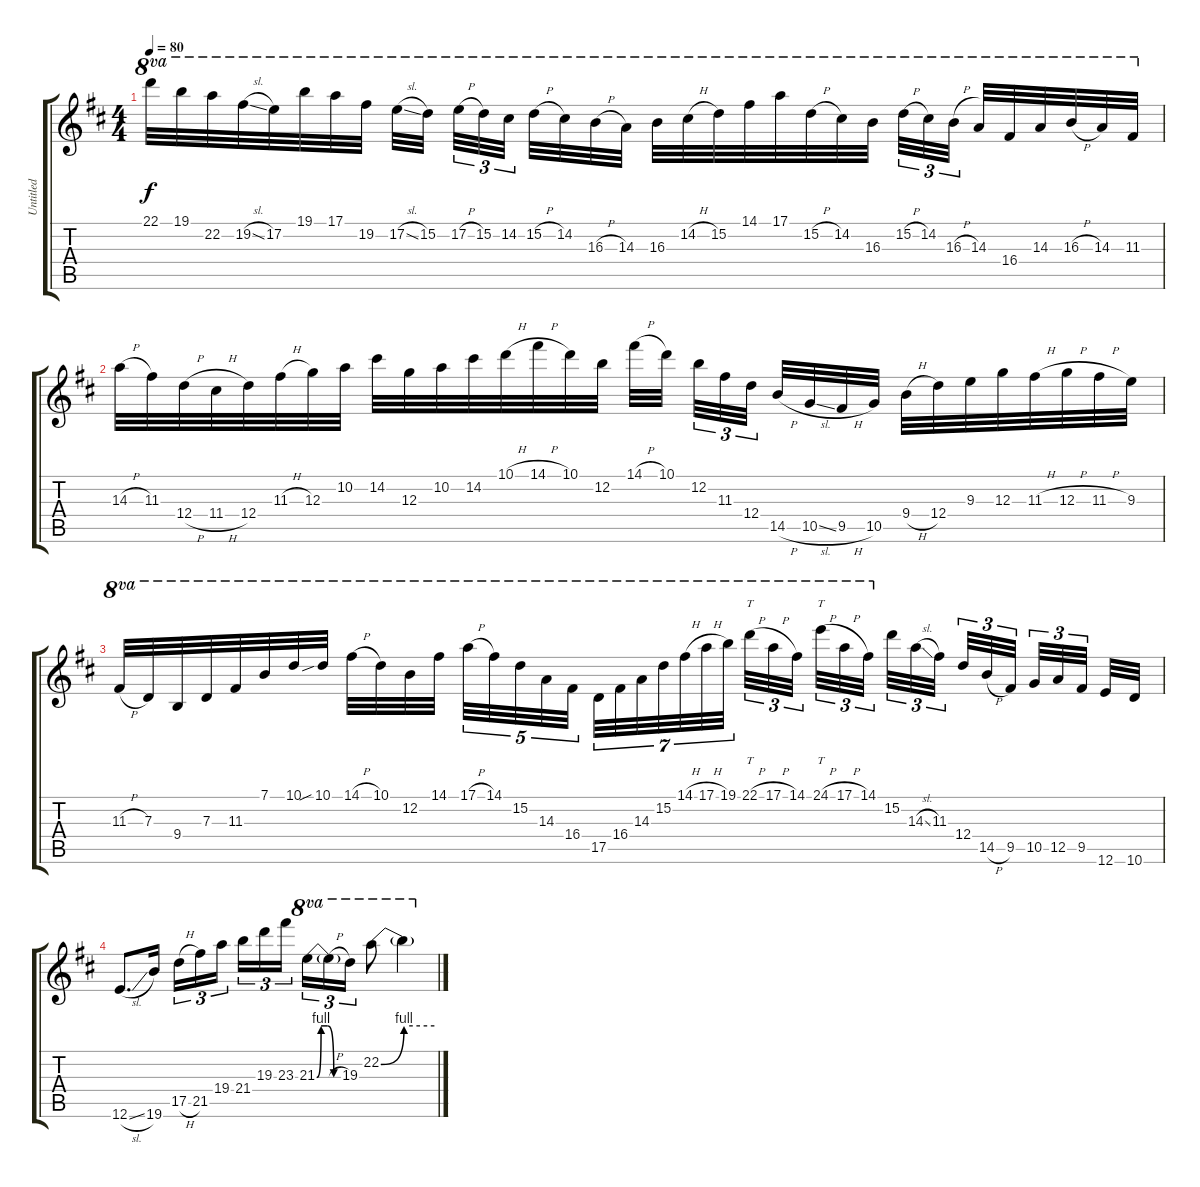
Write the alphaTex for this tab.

\track ("Untitled" "Untitled") {instrument overdrivenguitar}
\staff {score tabs}
\tuning (E4 B3 G3 D3 A2 E2) {hide}
\ts (4 4)
\tempo 80
\clef g2
\ks d
22.1.32{ot 8va dy f} 19.1.32{ot 8va} 22.2.32{ot 8va} 19.2{sl}.32{ot 8va} 17.2.32{ot 8va} 19.1.32{ot 8va} 17.1.32{ot 8va} 19.2.32{ot 8va} 17.2{sl}.32{ot 8va} 15.2.32{ot 8va beam splitsecondary} 17.2{h}.32{tu (3 2) ot 8va} 15.2.32{tu (3 2) ot 8va} 14.2.32{tu (3 2) ot 8va beam splitsecondary} 15.2{h}.32{ot 8va} 14.2.32{ot 8va} 16.3{h}.32{ot 8va} 14.3.32{ot 8va} 16.3.32{ot 8va} 14.2{h}.32{ot 8va} 15.2.32{ot 8va} 14.1.32{ot 8va} 17.1.32{ot 8va} 15.2{h}.32{ot 8va} 14.2.32{ot 8va} 16.3.32{ot 8va} 15.2{h}.32{tu (3 2) ot 8va} 14.2.32{tu (3 2) ot 8va} 16.3{h}.32{tu (3 2) ot 8va beam splitsecondary} 14.3.32{ot 8va} 16.4.32{ot 8va} 14.3.32{ot 8va} 16.3{h}.32{ot 8va} 14.3.32{ot 8va} 11.3.32{ot 8va} |
14.3{h}.32 11.3.32 12.4{h}.32 11.4{h}.32 12.4.32 11.3{h}.32 12.3.32 10.2.32 14.2.32 12.3.32 10.2.32 14.2.32 10.1{h}.32 14.1{h}.32 10.1.32 12.2.32 14.1{h}.32 10.1.32{beam splitsecondary} 12.2.32{tu (3 2)} 11.3.32{tu (3 2)} 12.4.32{tu (3 2) beam splitsecondary} 14.5{h}.32 10.5{sl}.32 9.5{h}.32 10.5.32 9.4{h}.32 12.4.32 9.3.32 12.3.32 11.3{h}.32 12.3{h}.32 11.3{h}.32 9.3.32 |
11.3{h}.32{ot 8va} 7.3.32{ot 8va} 9.4.32{ot 8va} 7.3.32{ot 8va} 11.3.32{ot 8va} 7.1.32{ot 8va} 10.1.32{ot 8va} 10.1{sib}.32{ot 8va} 14.1{h}.32{ot 8va} 10.1.32{ot 8va} 12.2.32{ot 8va} 14.1.32{ot 8va beam splitsecondary} 17.1{h}.32{tu (5 4) ot 8va} 14.1.32{tu (5 4) ot 8va} 15.2.32{tu (5 4) ot 8va} 14.3.32{tu (5 4) ot 8va} 16.4.32{tu (5 4) ot 8va} 17.5.32{tu (7 4) ot 8va} 16.4.32{tu (7 4) ot 8va} 14.3.32{tu (7 4) ot 8va} 15.2.32{tu (7 4) ot 8va} 14.1{h}.32{tu (7 4) ot 8va} 17.1{h}.32{tu (7 4) ot 8va} 19.1.32{tu (7 4) ot 8va beam splitsecondary} 22.1{h}.32{tt tu (3 2) ot 8va} 17.1{h}.32{tu (3 2) ot 8va} 14.1.32{tu (3 2) ot 8va beam splitsecondary} 24.1{h}.32{tt tu (3 2) ot 8va} 17.1{h}.32{tu (3 2) ot 8va} 14.1.32{tu (3 2) ot 8va} 15.2.32{tu (3 2)} 14.3{sl}.32{tu (3 2)} 11.3.32{tu (3 2) beam splitsecondary} 12.4.32{tu (3 2)} 14.5{h}.32{tu (3 2)} 9.5.32{tu (3 2) beam splitsecondary} 10.5.32{tu (3 2)} 12.5.32{tu (3 2)} 9.5.32{tu (3 2) beam splitsecondary} 12.6.32 10.6.32 |
12.6{sl}.8{d} 19.6.16 17.5{h}.16{tu (3 2)} 21.5.16{tu (3 2)} 19.4.16{tu (3 2) beam splitsecondary} 21.4.16{tu (3 2)} 19.3.16{tu (3 2)} 23.3.16{tu (3 2)} 21.3{be (custom 0 0 10 4 25 4 40 0 60 0)}.16{tu (3 2) ot 8va} 21.3{h t}.16{tu (3 2) ot 8va} 19.3.16{tu (3 2) ot 8va} 22.2{be (bend 0 0 60 4)}.8{ot 8va} 22.2{be (hold 0 4 60 4) t}.4{ot 8va}
